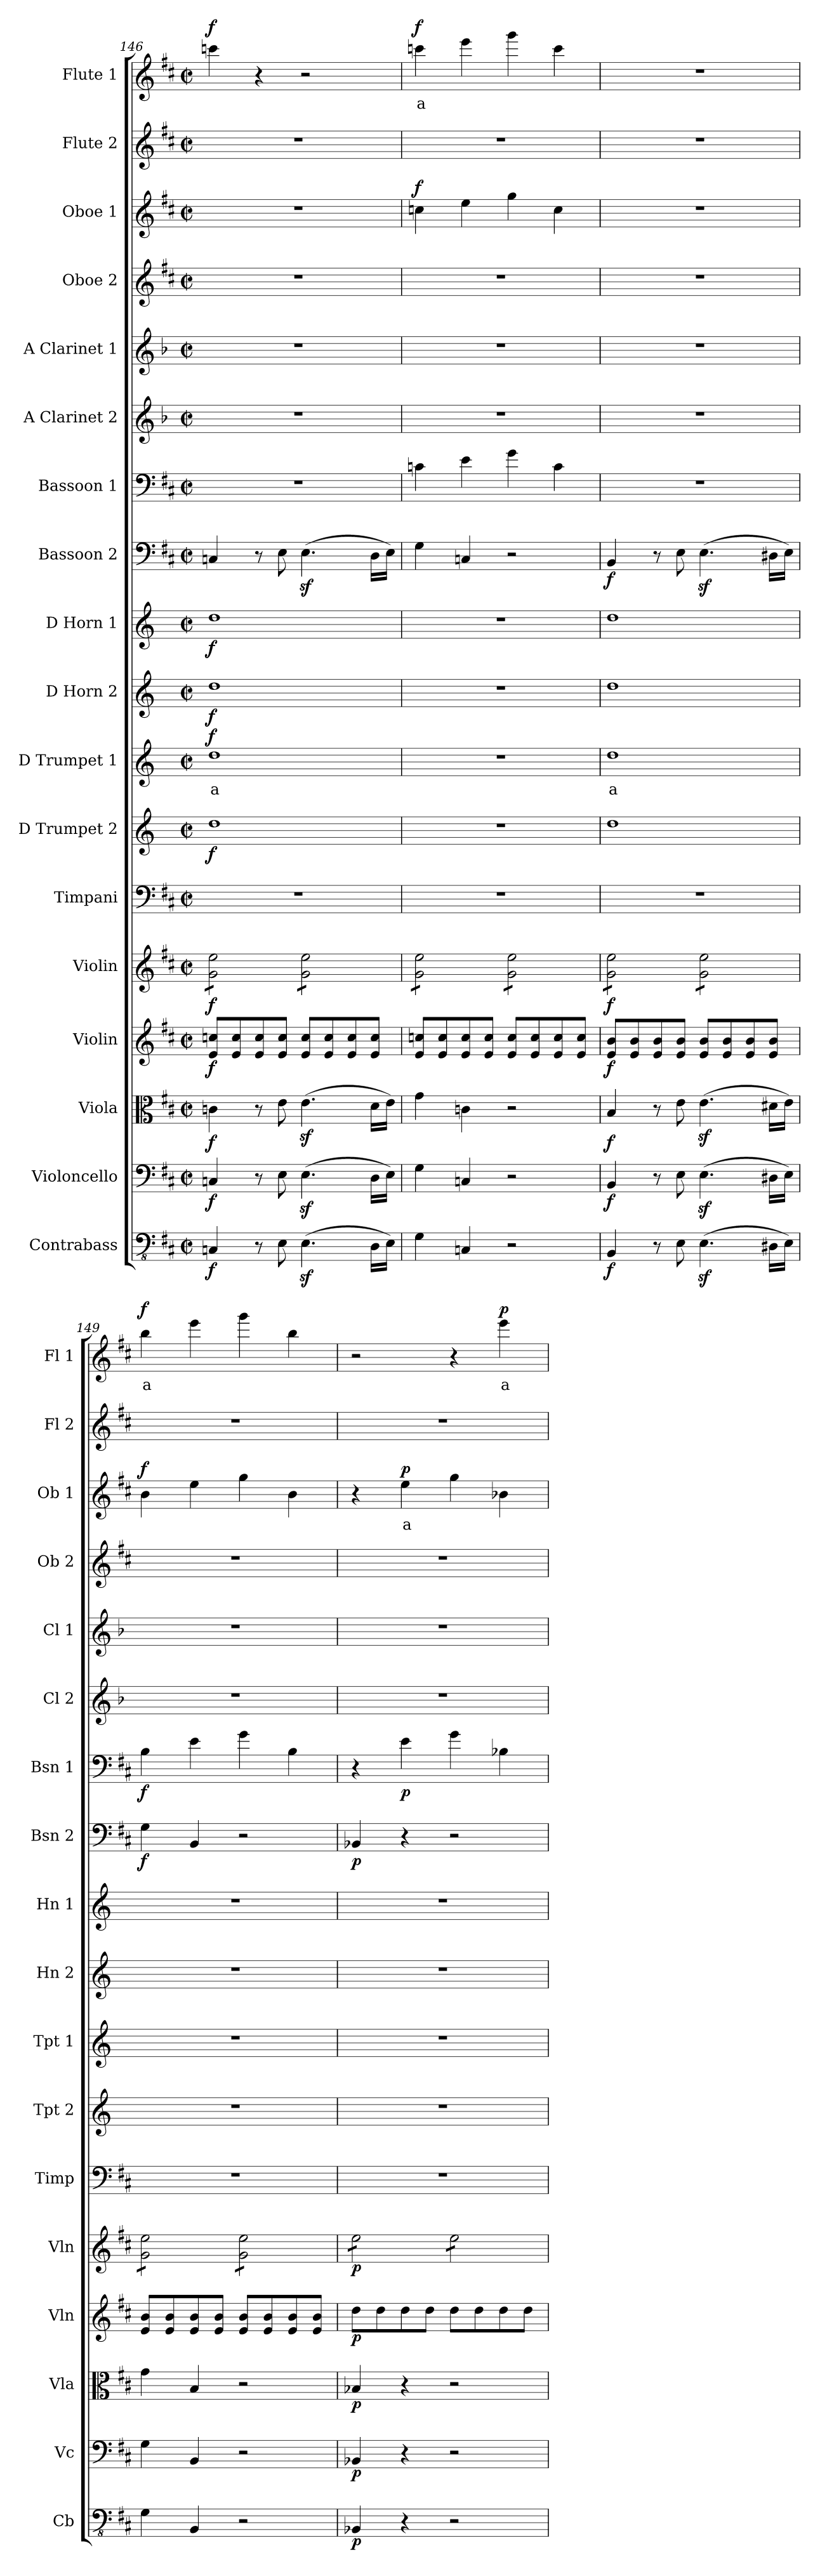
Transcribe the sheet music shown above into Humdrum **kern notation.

**kern	**dynam	**kern	**dynam	**kern	**dynam	**kern	**dynam	**kern	**dynam	**kern	**kern	**dynam	**kern	**text	**dynam	**kern	**dynam	**kern	**dynam	**kern	**dynam	**kern	**dynam	**kern	**kern	**kern	**kern	**text	**dynam	**kern	**kern	**text	**dynam
*part18	*part18	*part17	*part17	*part16	*part16	*part15	*part15	*part14	*part14	*part13	*part12	*part12	*part11	*part11	*part11	*part10	*part10	*part9	*part9	*part8	*part8	*part7	*part7	*part6	*part5	*part4	*part3	*part3	*part3	*part2	*part1	*part1	*part1
*staff18	*staff18	*staff17	*staff17	*staff16	*staff16	*staff15	*staff15	*staff14	*staff14	*staff13	*staff12	*staff12	*staff11	*staff11	*staff11	*staff10	*staff10	*staff9	*staff9	*staff8	*staff8	*staff7	*staff7	*staff6	*staff5	*staff4	*staff3	*staff3	*staff3	*staff2	*staff1	*staff1	*staff1
*I"Contrabass	*	*I"Violoncello	*	*I"Viola	*	*I"Violin	*	*I"Violin	*	*I"Timpani	*I"D Trumpet 2	*	*I"D Trumpet 1	*	*	*I"D Horn 2	*	*I"D Horn 1	*	*I"Bassoon 2	*	*I"Bassoon 1	*	*I"A Clarinet 2	*I"A Clarinet 1	*I"Oboe 2	*I"Oboe 1	*	*	*I"Flute 2	*I"Flute 1	*	*
*I'Cb	*	*I'Vc	*	*I'Vla	*	*I'Vln	*	*I'Vln	*	*I'Timp	*I'Tpt 2	*	*I'Tpt 1	*	*	*I'Hn 2	*	*I'Hn 1	*	*I'Bsn 2	*	*I'Bsn 1	*	*I'Cl 2	*I'Cl 1	*I'Ob 2	*I'Ob 1	*	*	*I'Fl 2	*I'Fl 1	*	*
*clefFv4	*	*clefF4	*	*clefC3	*	*clefG2	*	*clefG2	*	*clefF4	*clefG2	*	*clefG2	*	*	*clefG2	*	*clefG2	*	*clefF4	*	*clefF4	*	*clefG2	*clefG2	*clefG2	*clefG2	*	*	*clefG2	*clefG2	*	*
*	*	*	*	*	*	*	*	*	*	*	*ITrd-1c-2	*	*ITrd-1c-2	*	*	*ITrd6c10	*	*ITrd6c10	*	*	*	*	*	*ITrd2c3	*ITrd2c3	*	*	*	*	*	*	*	*
*k[f#c#]	*	*k[f#c#]	*	*k[f#c#]	*	*k[f#c#]	*	*k[f#c#]	*	*k[f#c#]	*k[f#c#]	*	*k[f#c#]	*	*	*k[f#c#]	*	*k[f#c#]	*	*k[f#c#]	*	*k[f#c#]	*	*k[f#c#]	*k[f#c#]	*k[f#c#]	*k[f#c#]	*	*	*k[f#c#]	*k[f#c#]	*	*
*M2/2	*	*M2/2	*	*M2/2	*	*M2/2	*	*M2/2	*	*M2/2	*M2/2	*	*M2/2	*	*	*M2/2	*	*M2/2	*	*M2/2	*	*M2/2	*	*M2/2	*M2/2	*M2/2	*M2/2	*	*	*M2/2	*M2/2	*	*
*met(c|)	*	*met(c|)	*	*met(c|)	*	*met(c|)	*	*met(c|)	*	*met(c|)	*met(c|)	*	*met(c|)	*	*	*met(c|)	*	*met(c|)	*	*met(c|)	*	*met(c|)	*	*met(c|)	*met(c|)	*met(c|)	*met(c|)	*	*	*met(c|)	*met(c|)	*	*
=146	=146	=146	=146	=146	=146	=146	=146	=146	=146	=146	=146	=146	=146	=146	=146	=146	=146	=146	=146	=146	=146	=146	=146	=146	=146	=146	=146	=146	=146	=146	=146	=146	=146
!	!LO:DY:b	!	!LO:DY:b	!	!LO:DY:b	!	!LO:DY:b	!	!LO:DY:b	!	!	!LO:DY:b	!	!LO:LY:b:color=#FF0000	!LO:DY:b	!	!LO:DY:b	!	!LO:DY:b	!	!	!	!	!	!	!	!	!	!	!	!	!	!LO:DY:b
*	*	*	*	*	*	*	*	*tremolo	*	*	*	*	*	*	*	*	*	*	*	*	*	*	*	*	*	*	*	*	*	*	*	*	*
4CCn/	f	4Cn/	f	4cn\	f	8e/ 8ccn/L	f	8g\ 8ee\L	f	1r	1ee	f	1ee	a	f	1e	f	1e	f	4Cn/	.	1r	.	1r	1r	1r	1r	.	.	1r	4cccn\	.	f
.	.	.	.	.	.	8e/ 8cc/	.	8g\ 8ee\	.	.	.	.	.	.	.	.	.	.	.	.	.	.	.	.	.	.	.	.	.	.	.	.	.
8r	.	8r	.	8r	.	8e/ 8cc/	.	8g\ 8ee\	.	.	.	.	.	.	.	.	.	.	.	8r	.	.	.	.	.	.	.	.	.	.	4r	.	.
8EE\	.	8E\	.	8e\	.	8e/ 8cc/J	.	8g\ 8ee\J	.	.	.	.	.	.	.	.	.	.	.	8E\	.	.	.	.	.	.	.	.	.	.	.	.	.
(>4.EEz<\	.	(>4.Ez<\	.	(>4.ez<\	.	8e/ 8cc/L	.	8g\ 8ee\L	.	.	.	.	.	.	.	.	.	.	.	(>4.Ez<\	.	.	.	.	.	.	.	.	.	.	2r	.	.
.	.	.	.	.	.	8e/ 8cc/	.	8g\ 8ee\	.	.	.	.	.	.	.	.	.	.	.	.	.	.	.	.	.	.	.	.	.	.	.	.	.
.	.	.	.	.	.	8e/ 8cc/	.	8g\ 8ee\	.	.	.	.	.	.	.	.	.	.	.	.	.	.	.	.	.	.	.	.	.	.	.	.	.
16DD\LL	.	16D\LL	.	16d\LL	.	8e/ 8cc/J	.	8g\ 8ee\J	.	.	.	.	.	.	.	.	.	.	.	16D\LL	.	.	.	.	.	.	.	.	.	.	.	.	.
16EE\JJ)	.	16E\JJ)	.	16e\JJ)	.	.	.	.	.	.	.	.	.	.	.	.	.	.	.	16E\JJ)	.	.	.	.	.	.	.	.	.	.	.	.	.
!!LO:PB:g=z
=147	=147	=147	=147	=147	=147	=147	=147	=147	=147	=147	=147	=147	=147	=147	=147	=147	=147	=147	=147	=147	=147	=147	=147	=147	=147	=147	=147	=147	=147	=147	=147	=147	=147
!	!	!	!	!	!	!	!	!	!	!	!	!	!	!	!	!	!	!	!	!	!	!	!	!	!	!	!	!	!LO:DY:b	!	!	!LO:LY:b:color=#FF0000	!LO:DY:b
4GG\	.	4G\	.	4g\	.	8e/ 8ccn/L	.	8g\ 8ee\L	.	1r	1r	.	1r	.	.	1r	.	1r	.	4G\	.	4cn\	.	1r	1r	1r	4ccn\	.	f	1r	4cccn\	a	f
.	.	.	.	.	.	8e/ 8cc/	.	8g\ 8ee\	.	.	.	.	.	.	.	.	.	.	.	.	.	.	.	.	.	.	.	.	.	.	.	.	.
4CCn/	.	4Cn/	.	4cn\	.	8e/ 8cc/	.	8g\ 8ee\	.	.	.	.	.	.	.	.	.	.	.	4Cn/	.	4e\	.	.	.	.	4ee\	.	.	.	4eee\	.	.
.	.	.	.	.	.	8e/ 8cc/J	.	8g\ 8ee\J	.	.	.	.	.	.	.	.	.	.	.	.	.	.	.	.	.	.	.	.	.	.	.	.	.
2r	.	2r	.	2r	.	8e/ 8cc/L	.	8g\ 8ee\L	.	.	.	.	.	.	.	.	.	.	.	2r	.	4g\	.	.	.	.	4gg\	.	.	.	4ggg\	.	.
.	.	.	.	.	.	8e/ 8cc/	.	8g\ 8ee\	.	.	.	.	.	.	.	.	.	.	.	.	.	.	.	.	.	.	.	.	.	.	.	.	.
.	.	.	.	.	.	8e/ 8cc/	.	8g\ 8ee\	.	.	.	.	.	.	.	.	.	.	.	.	.	4c\	.	.	.	.	4cc\	.	.	.	4ccc\	.	.
.	.	.	.	.	.	8e/ 8cc/J	.	8g\ 8ee\J	.	.	.	.	.	.	.	.	.	.	.	.	.	.	.	.	.	.	.	.	.	.	.	.	.
=148	=148	=148	=148	=148	=148	=148	=148	=148	=148	=148	=148	=148	=148	=148	=148	=148	=148	=148	=148	=148	=148	=148	=148	=148	=148	=148	=148	=148	=148	=148	=148	=148	=148
!	!LO:DY:b	!	!LO:DY:b	!	!LO:DY:b	!	!LO:DY:b	!	!LO:DY:b	!	!	!	!	!LO:LY:b:color=#FF0000	!	!	!	!	!	!	!LO:DY:b	!	!	!	!	!	!	!	!	!	!	!	!
4BBB/	f	4BB/	f	4B/	f	8e/ 8b/L	f	8g\ 8ee\L	f	1r	1ee	.	1ee	a	.	1e	.	1e	.	4BB/	f	1r	.	1r	1r	1r	1r	.	.	1r	1r	.	.
.	.	.	.	.	.	8e/ 8b/	.	8g\ 8ee\	.	.	.	.	.	.	.	.	.	.	.	.	.	.	.	.	.	.	.	.	.	.	.	.	.
8r	.	8r	.	8r	.	8e/ 8b/	.	8g\ 8ee\	.	.	.	.	.	.	.	.	.	.	.	8r	.	.	.	.	.	.	.	.	.	.	.	.	.
8EE\	.	8E\	.	8e\	.	8e/ 8b/J	.	8g\ 8ee\J	.	.	.	.	.	.	.	.	.	.	.	8E\	.	.	.	.	.	.	.	.	.	.	.	.	.
(>4.EEz<\	.	(>4.Ez<\	.	(>4.ez<\	.	8e/ 8b/L	.	8g\ 8ee\L	.	.	.	.	.	.	.	.	.	.	.	(>4.Ez<\	.	.	.	.	.	.	.	.	.	.	.	.	.
.	.	.	.	.	.	8e/ 8b/	.	8g\ 8ee\	.	.	.	.	.	.	.	.	.	.	.	.	.	.	.	.	.	.	.	.	.	.	.	.	.
.	.	.	.	.	.	8e/ 8b/	.	8g\ 8ee\	.	.	.	.	.	.	.	.	.	.	.	.	.	.	.	.	.	.	.	.	.	.	.	.	.
16DD#X\LL	.	16D#X\LL	.	16d#X\LL	.	8e/ 8b/J	.	8g\ 8ee\J	.	.	.	.	.	.	.	.	.	.	.	16D#X\LL	.	.	.	.	.	.	.	.	.	.	.	.	.
16EE\JJ)	.	16E\JJ)	.	16e\JJ)	.	.	.	.	.	.	.	.	.	.	.	.	.	.	.	16E\JJ)	.	.	.	.	.	.	.	.	.	.	.	.	.
=149	=149	=149	=149	=149	=149	=149	=149	=149	=149	=149	=149	=149	=149	=149	=149	=149	=149	=149	=149	=149	=149	=149	=149	=149	=149	=149	=149	=149	=149	=149	=149	=149	=149
!	!	!	!	!	!	!	!	!	!	!	!	!	!	!	!	!	!	!	!	!	!LO:DY:b	!	!LO:DY:b	!	!	!	!	!	!LO:DY:b	!	!	!LO:LY:b:color=#FF0000	!LO:DY:b
4GG\	.	4G\	.	4g\	.	8e/ 8b/L	.	8g\ 8ee\L	.	1r	1r	.	1r	.	.	1r	.	1r	.	4G\	f	4B\	f	1r	1r	1r	4b\	.	f	1r	4bb\	a	f
.	.	.	.	.	.	8e/ 8b/	.	8g\ 8ee\	.	.	.	.	.	.	.	.	.	.	.	.	.	.	.	.	.	.	.	.	.	.	.	.	.
4BBB/	.	4BB/	.	4B/	.	8e/ 8b/	.	8g\ 8ee\	.	.	.	.	.	.	.	.	.	.	.	4BB/	.	4e\	.	.	.	.	4ee\	.	.	.	4eee\	.	.
.	.	.	.	.	.	8e/ 8b/J	.	8g\ 8ee\J	.	.	.	.	.	.	.	.	.	.	.	.	.	.	.	.	.	.	.	.	.	.	.	.	.
2r	.	2r	.	2r	.	8e/ 8b/L	.	8g\ 8ee\L	.	.	.	.	.	.	.	.	.	.	.	2r	.	4g\	.	.	.	.	4gg\	.	.	.	4ggg\	.	.
.	.	.	.	.	.	8e/ 8b/	.	8g\ 8ee\	.	.	.	.	.	.	.	.	.	.	.	.	.	.	.	.	.	.	.	.	.	.	.	.	.
.	.	.	.	.	.	8e/ 8b/	.	8g\ 8ee\	.	.	.	.	.	.	.	.	.	.	.	.	.	4B\	.	.	.	.	4b\	.	.	.	4bb\	.	.
.	.	.	.	.	.	8e/ 8b/J	.	8g\ 8ee\J	.	.	.	.	.	.	.	.	.	.	.	.	.	.	.	.	.	.	.	.	.	.	.	.	.
=150	=150	=150	=150	=150	=150	=150	=150	=150	=150	=150	=150	=150	=150	=150	=150	=150	=150	=150	=150	=150	=150	=150	=150	=150	=150	=150	=150	=150	=150	=150	=150	=150	=150
!	!LO:DY:b	!	!LO:DY:b	!	!LO:DY:b	!	!LO:DY:b	!	!LO:DY:b	!	!	!	!	!	!	!	!	!	!	!	!LO:DY:b	!	!	!	!	!	!	!	!	!	!	!	!
4BBB-X/	p	4BB-X/	p	4B-X/	p	8dd\L	p	8ee\L	p	1r	1r	.	1r	.	.	1r	.	1r	.	4BB-X/	p	4r	.	1r	1r	1r	4r	.	.	1r	2r	.	.
.	.	.	.	.	.	8dd\	.	8ee\	.	.	.	.	.	.	.	.	.	.	.	.	.	.	.	.	.	.	.	.	.	.	.	.	.
!	!	!	!	!	!	!	!	!	!	!	!	!	!	!	!	!	!	!	!	!	!	!	!LO:DY:b	!	!	!	!	!LO:LY:b:color=#FF0000	!LO:DY:b	!	!	!	!
4r	.	4r	.	4r	.	8dd\	.	8ee\	.	.	.	.	.	.	.	.	.	.	.	4r	.	4e\	p	.	.	.	4ee\	a	p	.	.	.	.
.	.	.	.	.	.	8dd\J	.	8ee\J	.	.	.	.	.	.	.	.	.	.	.	.	.	.	.	.	.	.	.	.	.	.	.	.	.
2r	.	2r	.	2r	.	8dd\L	.	8ee\L	.	.	.	.	.	.	.	.	.	.	.	2r	.	4g\	.	.	.	.	4gg\	.	.	.	4r	.	.
.	.	.	.	.	.	8dd\	.	8ee\	.	.	.	.	.	.	.	.	.	.	.	.	.	.	.	.	.	.	.	.	.	.	.	.	.
!	!	!	!	!	!	!	!	!	!	!	!	!	!	!	!	!	!	!	!	!	!	!	!	!	!	!	!	!	!	!	!	!LO:LY:b:color=#FF0000	!LO:DY:b
.	.	.	.	.	.	8dd\	.	8ee\	.	.	.	.	.	.	.	.	.	.	.	.	.	4B-X\	.	.	.	.	4b-X\	.	.	.	4eee\	a	p
.	.	.	.	.	.	8dd\J	.	8ee\J	.	.	.	.	.	.	.	.	.	.	.	.	.	.	.	.	.	.	.	.	.	.	.	.	.
*	*	*	*	*	*	*	*	*Xtremolo	*	*	*	*	*	*	*	*	*	*	*	*	*	*	*	*	*	*	*	*	*	*	*	*	*
=	=	=	=	=	=	=	=	=	=	=	=	=	=	=	=	=	=	=	=	=	=	=	=	=	=	=	=	=	=	=	=	=	=
*-	*-	*-	*-	*-	*-	*-	*-	*-	*-	*-	*-	*-	*-	*-	*-	*-	*-	*-	*-	*-	*-	*-	*-	*-	*-	*-	*-	*-	*-	*-	*-	*-	*-
